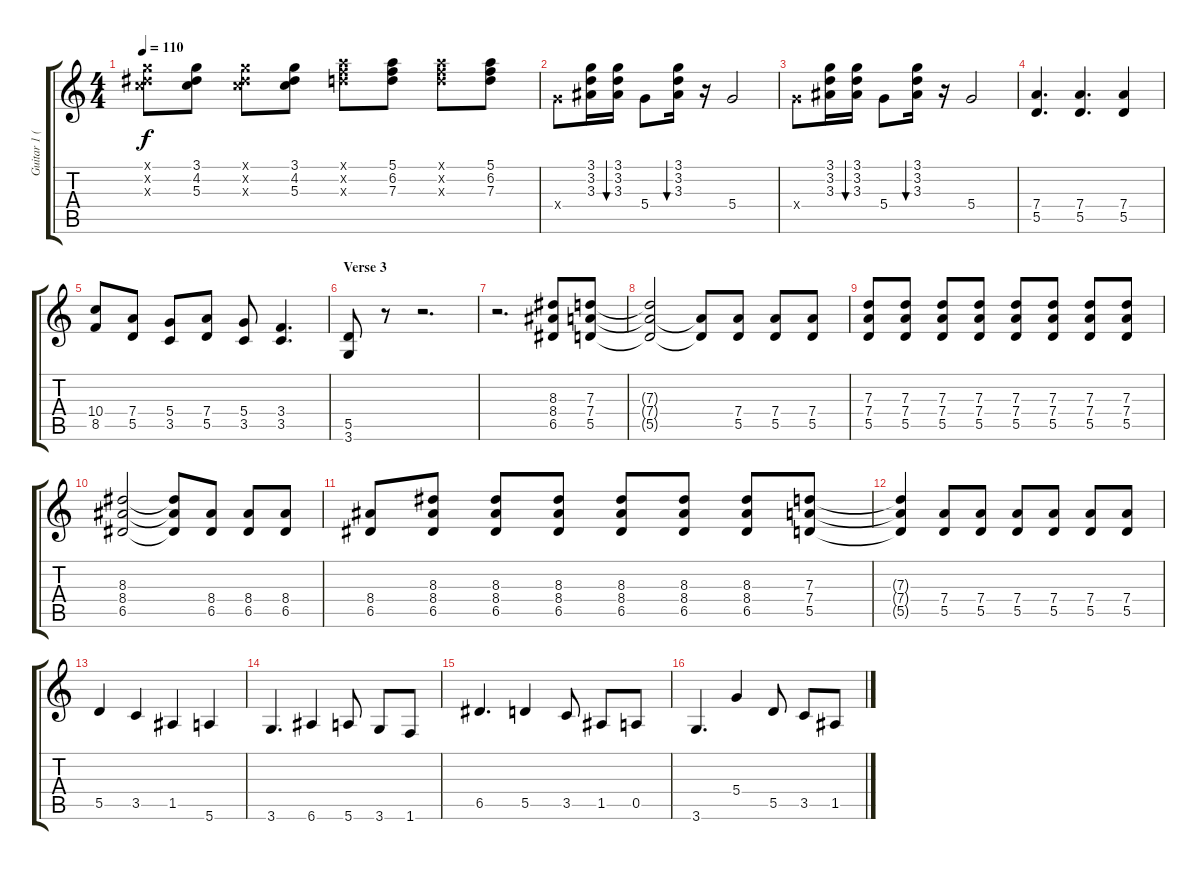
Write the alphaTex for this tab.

\track ("Guitar 1 (overdrive)" "Guitar 1 (") {instrument overdrivenguitar}
\staff {score tabs}
\tuning (E4 B3 G3 D3 A2 E2) {hide}
\ts (4 4)
\tempo 110
\clef g2
\ks c
(3.1{x} 4.2{x} 5.3{x}).8{dy f} (3.1 4.2 5.3).8 (3.1{x} 4.2{x} 5.3{x}).8 (3.1 4.2 5.3).8 (5.1{x} 6.2{x} 7.3{x}).8 (5.1 6.2 7.3).8 (5.1{x} 6.2{x} 7.3{x}).8 (5.1 6.2 7.3).8 |
5.4{x}.8 (3.1 3.2 3.3).16 (3.1 3.2 3.3).16{bu 120} 5.4.8 (3.1 3.2 3.3).16{bu 120} r.16 5.4.2 |
5.4{x}.8 (3.1 3.2 3.3).16 (3.1 3.2 3.3).16{bu 120} 5.4.8 (3.1 3.2 3.3).16{bu 120} r.16 5.4.2 |
(7.4 5.5).4{d} (7.4 5.5).4{d} (7.4 5.5).4 |
(10.4 8.5).8 (7.4 5.5).8 (5.4 3.5).8 (7.4 5.5).8 (5.4 3.5).8 (3.4 3.5).4{d} |
\section ("" "Verse 3")
(5.5 3.6).8 r.8 r.2{d} |
r.2{d} (8.3 8.4 6.5).8 (7.3 7.4 5.5).8 |
(7.3{t} 7.4{t} 5.5{t}).2 (7.4{t} 5.5{t}).8 (7.4 5.5).8 (7.4 5.5).8 (7.4 5.5).8 |
(7.3 7.4 5.5).8 (7.3 7.4 5.5).8 (7.3 7.4 5.5).8 (7.3 7.4 5.5).8 (7.3 7.4 5.5).8 (7.3 7.4 5.5).8 (7.3 7.4 5.5).8 (7.3 7.4 5.5).8 |
(8.3 8.4 6.5).2 (8.3{t} 8.4{t} 6.5{t}).8 (8.4 6.5).8 (8.4 6.5).8 (8.4 6.5).8 |
(8.4 6.5).8 (8.3 8.4 6.5).8 (8.3 8.4 6.5).8 (8.3 8.4 6.5).8 (8.3 8.4 6.5).8 (8.3 8.4 6.5).8 (8.3 8.4 6.5).8 (7.3 7.4 5.5).8 |
(7.3{t} 7.4{t} 5.5{t}).4 (7.4 5.5).8 (7.4 5.5).8 (7.4 5.5).8 (7.4 5.5).8 (7.4 5.5).8 (7.4 5.5).8 |
5.5.4 3.5.4 1.5.4 5.6.4 |
3.6.4{d} 6.6.4 5.6.8 3.6.8 1.6.8 |
6.5.4{d} 5.5.4 3.5.8 1.5.8 0.5.8 |
3.6.4{d} 5.4.4 5.5.8 3.5.8 1.5.8
